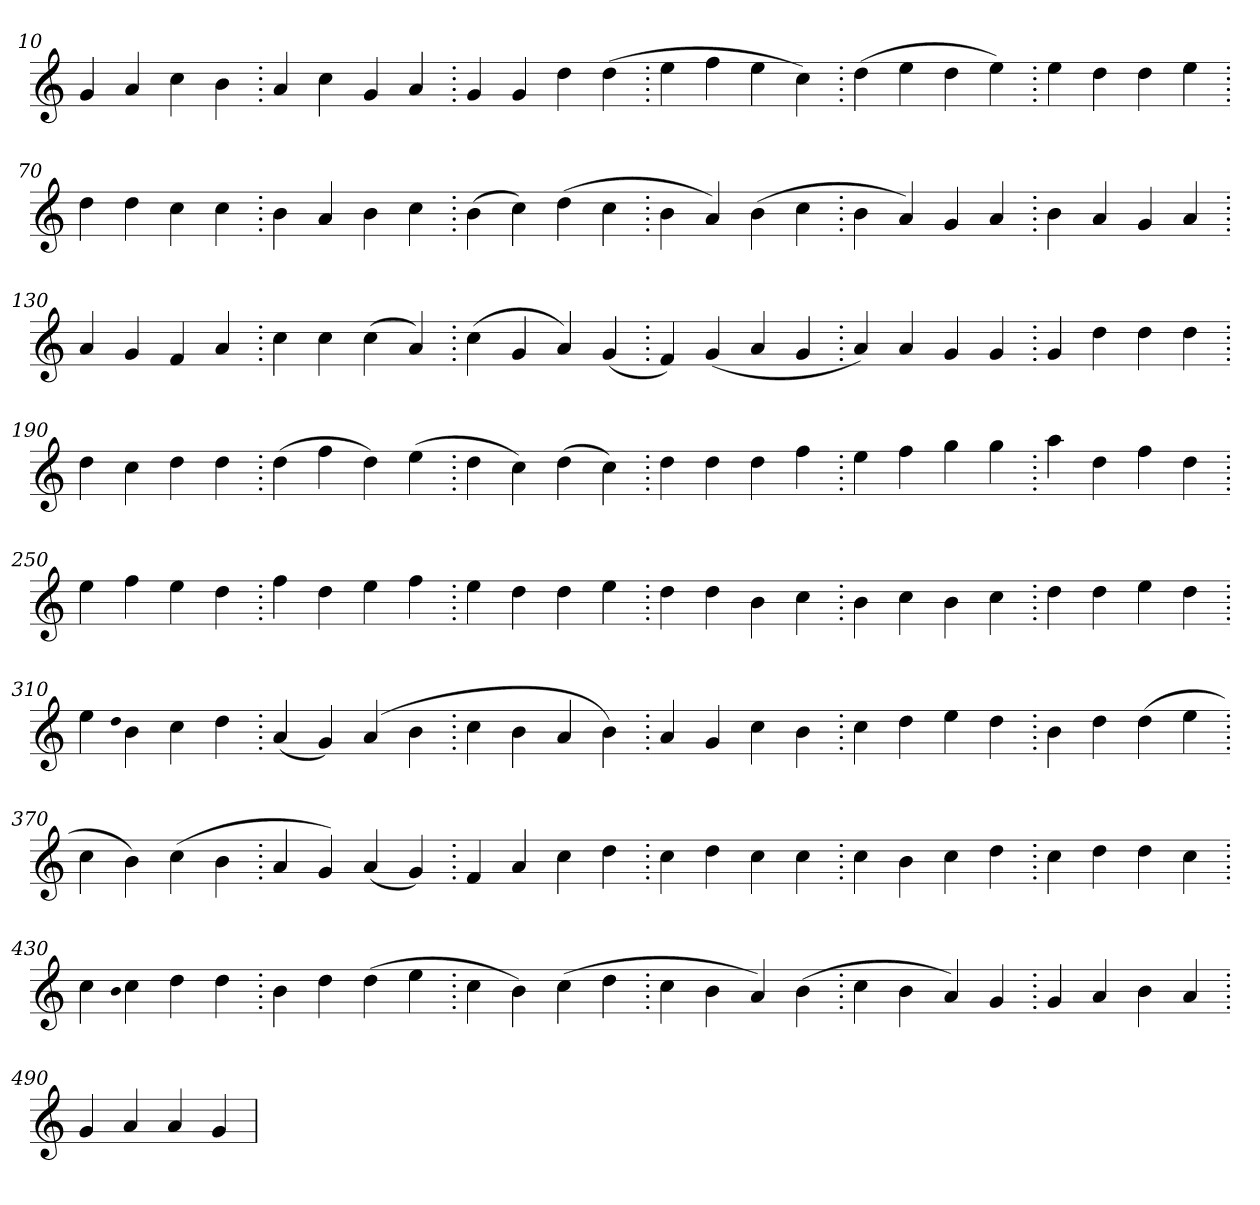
**kern
*part1
*staff1
*clefG2
=10.
4g
4a
4cc
4b
=20.
4a
4cc
4g
4a
=30.
4g
4g
4dd
(>4dd
=40.
4ee
4ff
4ee
4cc)
=50.
(>4dd
4ee
4dd
4ee)
=60.
4ee
4dd
4dd
4ee
=70.
4dd
4dd
4cc
4cc
=80.
4b
4a
4b
4cc
=90.
(>4b
4cc)
(>4dd
4cc
=100.
4b
4a)
(>4b
4cc
=110.
4b
4a)
4g
4a
=120.
4b
4a
4g
4a
=130.
4a
4g
4f
4a
=140.
4cc
4cc
(>4cc
4a)
=150.
(>4cc
4g
4a)
(>4g
=160.
4f)
(>4g
4a
4g
=170.
4a)
4a
4g
4g
=180.
4g
4dd
4dd
4dd
=190.
4dd
4cc
4dd
4dd
=200.
(>4dd
4ff
4dd)
(>4ee
=210.
4dd
4cc)
(>4dd
4cc)
=220.
4dd
4dd
4dd
4ff
=230.
4ee
4ff
4gg
4gg
=240.
4aa
4dd
4ff
4dd
=250.
4ee
4ff
4ee
4dd
=260.
4ff
4dd
4ee
4ff
=270.
4ee
4dd
4dd
4ee
=280.
4dd
4dd
4b
4cc
=290.
4b
4cc
4b
4cc
=300.
4dd
4dd
4ee
4dd
=310.
4ee
qqdd
4b
4cc
4dd
=320.
(>4a
4g)
(>4a
4b
=330.
4cc
4b
4a
4b)
=340.
4a
4g
4cc
4b
=350.
4cc
4dd
4ee
4dd
=360.
4b
4dd
(>4dd
4ee
=370.
4cc
4b)
(>4cc
4b
=380.
4a
4g)
(>4a
4g)
=390.
4f
4a
4cc
4dd
=400.
4cc
4dd
4cc
4cc
=410.
4cc
4b
4cc
4dd
=420.
4cc
4dd
4dd
4cc
=430.
4cc
qqb
4cc
4dd
4dd
=440.
4b
4dd
(>4dd
4ee
=450.
4cc
4b)
(>4cc
4dd
=460.
4cc
4b
4a)
(>4b
=470.
4cc
4b
4a)
4g
=480.
4g
4a
4b
4a
=490.
4g
4a
4a
4g
=
*-
